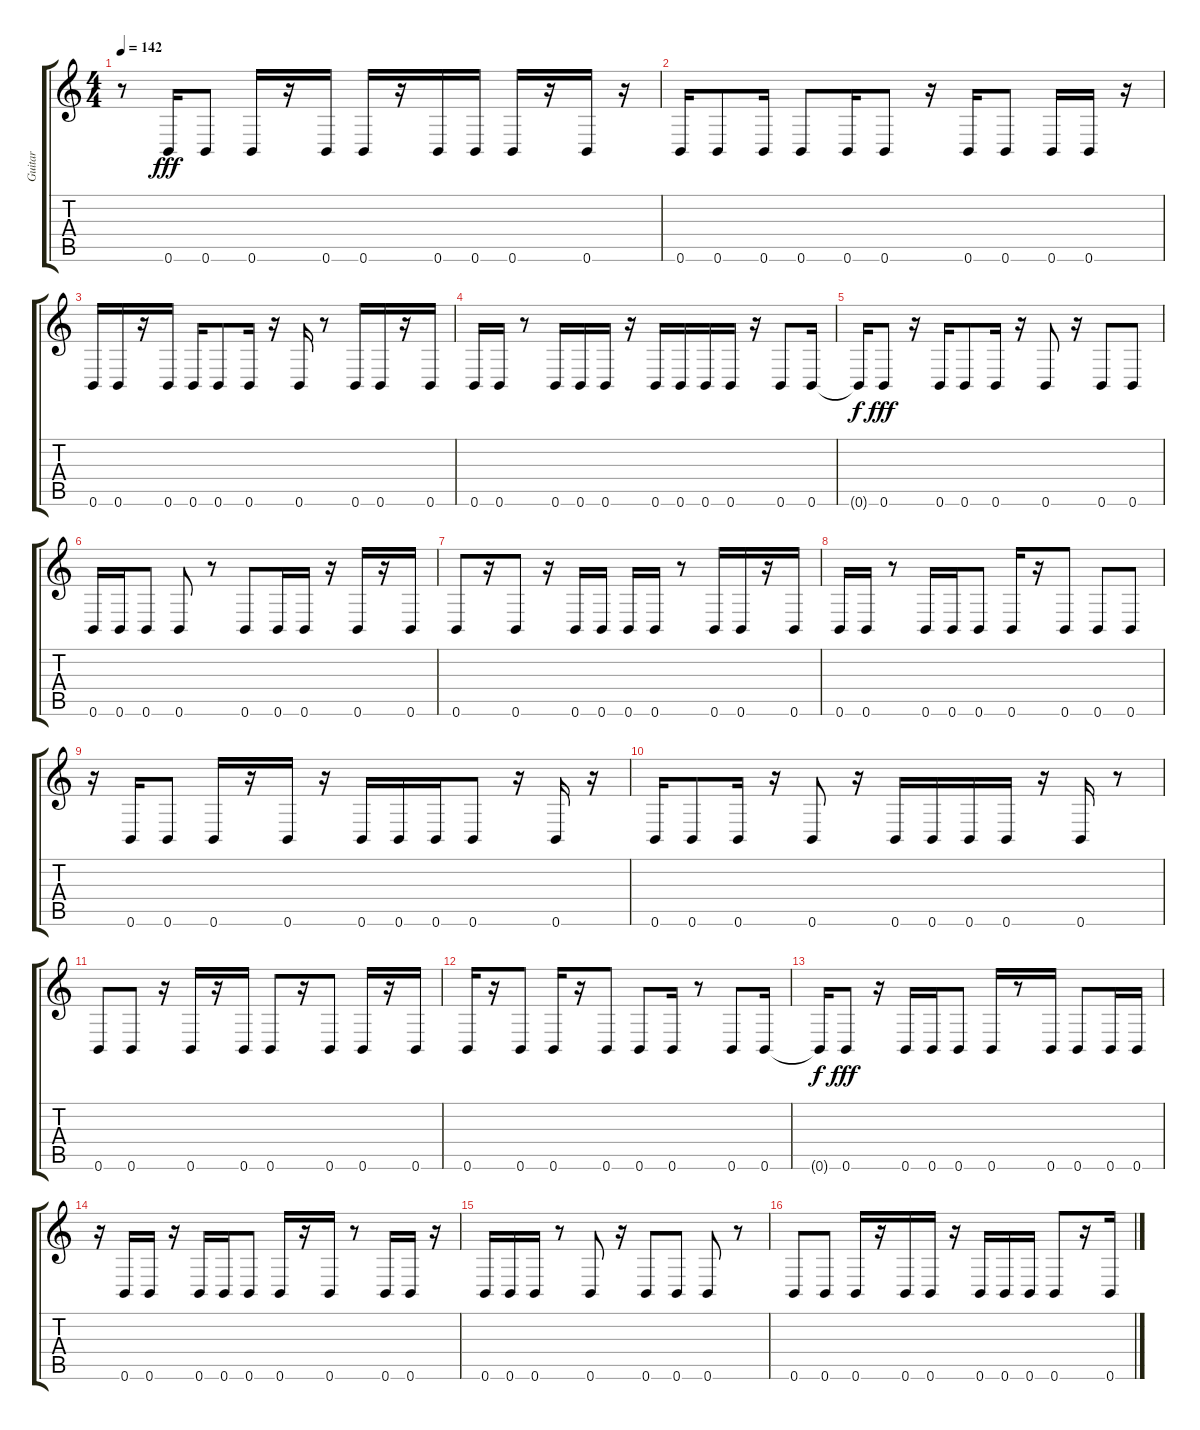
\track ("Guitar" "Guitar") {instrument distortionguitar}
\staff {score tabs}
\tuning (Db4 Ab3 E3 B2 Gb2 B1) {hide}
\ts (4 4)
\tempo 142
\clef g2
\ks c
r.8{dy fff} 0.6.16 0.6.8 0.6.16 r.16 0.6.16 0.6.16 r.16 0.6.16 0.6.16 0.6.16 r.16 0.6.16 r.16 |
0.6.16 0.6.8 0.6.16 0.6.8 0.6.16 0.6.8 r.16 0.6.16 0.6.8 0.6.16 0.6.16 r.16 |
0.6.16 0.6.16 r.16 0.6.16 0.6.16 0.6.8 0.6.16 r.16 0.6.16 r.8 0.6.16 0.6.16 r.16 0.6.16 |
0.6.16 0.6.16 r.8 0.6.16 0.6.16 0.6.16 r.16 0.6.16 0.6.16 0.6.16 0.6.16 r.16 0.6.8 0.6.16 |
0.6{t}.16{dy f} 0.6.8{dy fff} r.16 0.6.16 0.6.8 0.6.16 r.16 0.6.8 r.16 0.6.8 0.6.8 |
0.6.16 0.6.16 0.6.8 0.6.8 r.8 0.6.8 0.6.16 0.6.16 r.16 0.6.16 r.16 0.6.16 |
0.6.8 r.16 0.6.8 r.16 0.6.16 0.6.16 0.6.16 0.6.16 r.8 0.6.16 0.6.16 r.16 0.6.16 |
0.6.16 0.6.16 r.8 0.6.16 0.6.16 0.6.8 0.6.16 r.16 0.6.8 0.6.8 0.6.8 |
r.16 0.6.16 0.6.8 0.6.16 r.16 0.6.16 r.16 0.6.16 0.6.16 0.6.16 0.6.8 r.16 0.6.16 r.16 |
0.6.16 0.6.8 0.6.16 r.16 0.6.8 r.16 0.6.16 0.6.16 0.6.16 0.6.16 r.16 0.6.16 r.8 |
0.6.8 0.6.8 r.16 0.6.16 r.16 0.6.16 0.6.8 r.16 0.6.8 0.6.16 r.16 0.6.16 |
0.6.16 r.16 0.6.8 0.6.16 r.16 0.6.8 0.6.8 0.6.16 r.8 0.6.8 0.6.16 |
0.6{t}.16{dy f} 0.6.8{dy fff} r.16 0.6.16 0.6.16 0.6.8 0.6.16 r.8 0.6.16 0.6.8 0.6.16 0.6.16 |
r.16 0.6.16 0.6.16 r.16 0.6.16 0.6.16 0.6.8 0.6.16 r.16 0.6.16 r.8 0.6.16 0.6.16 r.16 |
0.6.16 0.6.16 0.6.16 r.8 0.6.8 r.16 0.6.8 0.6.8 0.6.8 r.8 |
0.6.8 0.6.8 0.6.16 r.16 0.6.16 0.6.16 r.16 0.6.16 0.6.16 0.6.16 0.6.8 r.16 0.6.16
